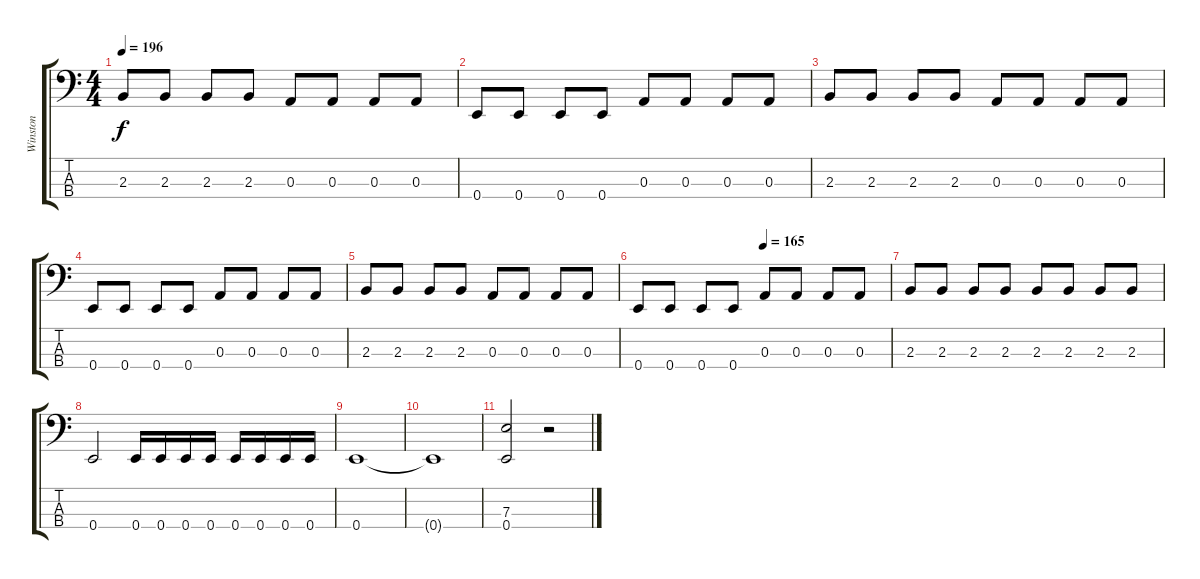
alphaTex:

\track ("Winston" "Winston") {instrument electricbasspick}
\staff {score tabs}
\tuning (G2 D2 A1 E1) {hide}
\ts (4 4)
\tempo 196
\clef f4
\ks c
2.3.8{dy f} 2.3.8 2.3.8 2.3.8 0.3.8 0.3.8 0.3.8 0.3.8 |
0.4.8 0.4.8 0.4.8 0.4.8 0.3.8 0.3.8 0.3.8 0.3.8 |
2.3.8 2.3.8 2.3.8 2.3.8 0.3.8 0.3.8 0.3.8 0.3.8 |
0.4.8 0.4.8 0.4.8 0.4.8 0.3.8 0.3.8 0.3.8 0.3.8 |
2.3.8 2.3.8 2.3.8 2.3.8 0.3.8 0.3.8 0.3.8 0.3.8 |
\tempo (165 0.5)
0.4.8 0.4.8 0.4.8 0.4.8 0.3.8 0.3.8 0.3.8 0.3.8 |
2.3.8 2.3.8 2.3.8 2.3.8 2.3.8 2.3.8 2.3.8 2.3.8 |
0.4.2 0.4.16 0.4.16 0.4.16 0.4.16 0.4.16 0.4.16 0.4.16 0.4.16 |
0.4.1 |
0.4{t}.1 |
(7.3 0.4).2 r.2
